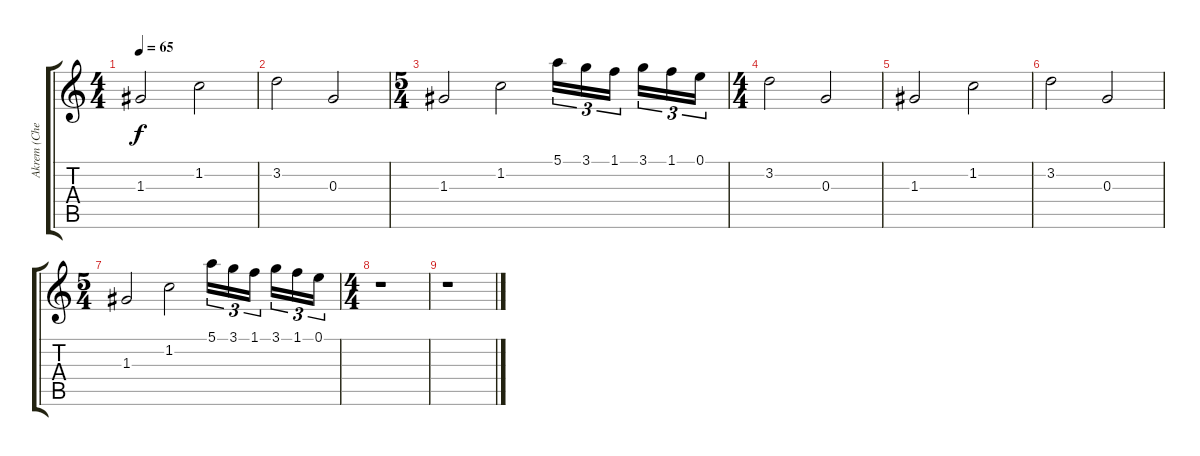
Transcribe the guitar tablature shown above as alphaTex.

\track ("Akrem (Chekki)" "Akrem (Che") {instrument acousticguitarsteel}
\staff {score tabs}
\tuning (E4 B3 G3 D3 A2 E2) {hide}
\ts (4 4)
\tempo 65
\clef g2
\ks c
1.3.2{dy f} 1.2.2 |
3.2.2 0.3.2 |
\ts (5 4)
1.3.2 1.2.2 5.1.16{tu (3 2) volume 16 instrument electricguitarclean} 3.1.16{tu (3 2)} 1.1.16{tu (3 2)} 3.1.16{tu (3 2)} 1.1.16{tu (3 2)} 0.1.16{tu (3 2)} |
\ts (4 4)
3.2.2{volume 12 instrument distortionguitar} 0.3.2 |
1.3.2 1.2.2 |
3.2.2 0.3.2 |
\ts (5 4)
1.3.2 1.2.2 5.1.16{tu (3 2) volume 16 instrument electricguitarclean} 3.1.16{tu (3 2)} 1.1.16{tu (3 2)} 3.1.16{tu (3 2)} 1.1.16{tu (3 2)} 0.1.16{tu (3 2)} |
\ts (4 4)
r.1 |
r.1
